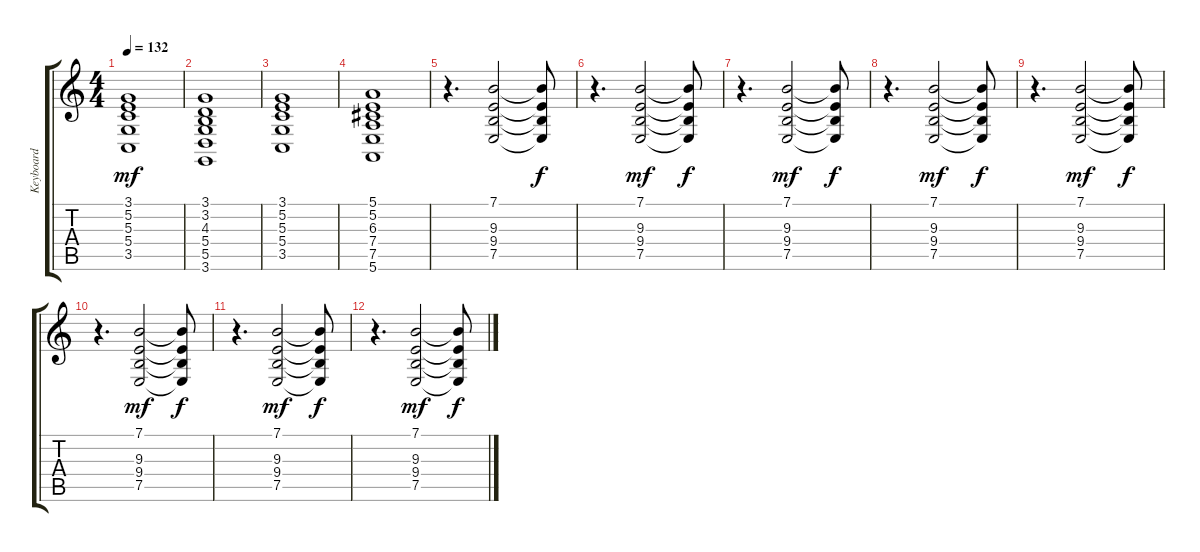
\track ("Keyboard" "Keyboard") {instrument stringensemble1}
\staff {score tabs}
\tuning (E4 B3 G3 D3 A2 E2) {hide}
\ts (4 4)
\tempo 132
\clef g2
\ks c
(3.1 5.2 5.3 5.4 3.5).1{dy mf} |
(3.1 3.2 4.3 5.4 5.5 3.6).1 |
(3.1 5.2 5.3 5.4 3.5).1 |
(5.1 5.2 6.3 7.4 7.5 5.6).1 |
r.4{d} (7.1 9.3 9.4 7.5).2 (7.1{t} 9.3{t} 9.4{t} 7.5{t}).8{dy f} |
r.4{d} (7.1 9.3 9.4 7.5).2{dy mf} (7.1{t} 9.3{t} 9.4{t} 7.5{t}).8{dy f} |
r.4{d} (7.1 9.3 9.4 7.5).2{dy mf} (7.1{t} 9.3{t} 9.4{t} 7.5{t}).8{dy f} |
r.4{d} (7.1 9.3 9.4 7.5).2{dy mf} (7.1{t} 9.3{t} 9.4{t} 7.5{t}).8{dy f} |
r.4{d} (7.1 9.3 9.4 7.5).2{dy mf} (7.1{t} 9.3{t} 9.4{t} 7.5{t}).8{dy f} |
r.4{d} (7.1 9.3 9.4 7.5).2{dy mf} (7.1{t} 9.3{t} 9.4{t} 7.5{t}).8{dy f} |
r.4{d} (7.1 9.3 9.4 7.5).2{dy mf} (7.1{t} 9.3{t} 9.4{t} 7.5{t}).8{dy f} |
r.4{d} (7.1 9.3 9.4 7.5).2{dy mf} (7.1{t} 9.3{t} 9.4{t} 7.5{t}).8{dy f}
